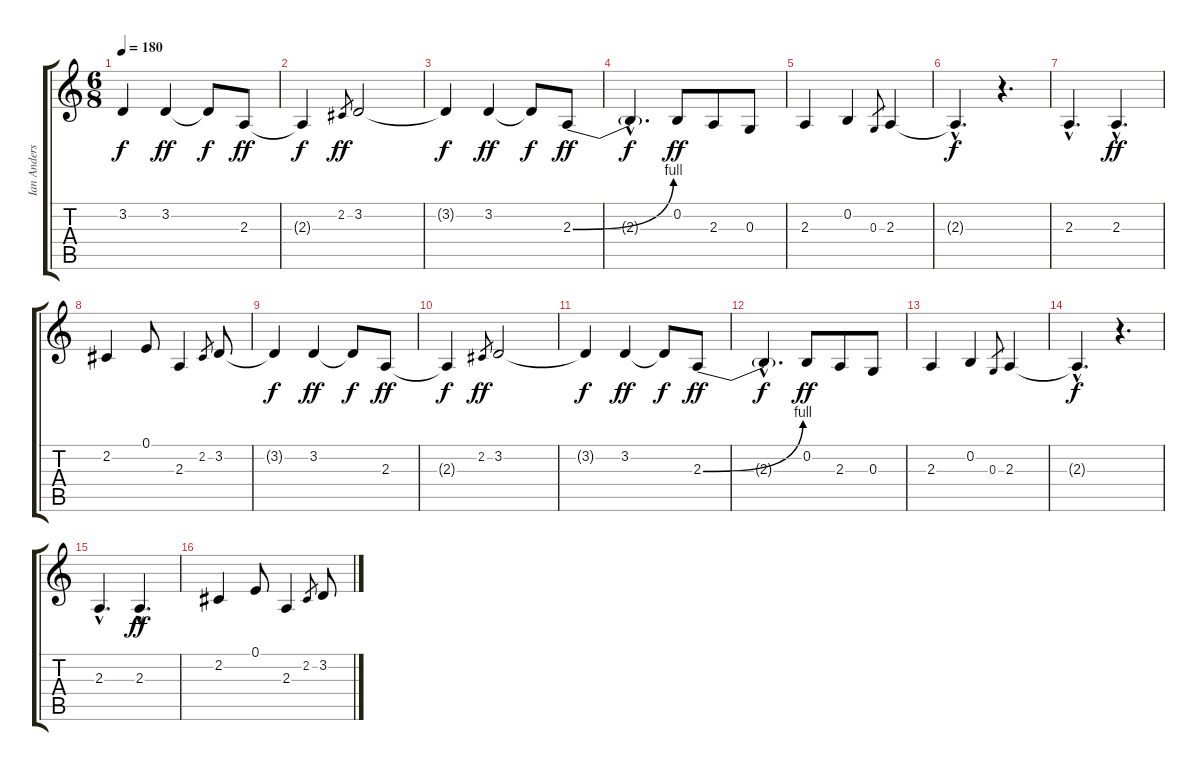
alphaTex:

\track ("Ian Anderson - vocals" "Ian Anders") {instrument lead6voice}
\staff {score tabs}
\tuning (E4 B3 G3 D3 A2 E2) {hide}
\ts (6 8)
\tempo 180
\clef g2
\ks c
3.2{t}.4{dy f} 3.2.4{dy ff} 3.2{t}.8{dy f} 2.3.8{dy ff} |
2.3{t}.4{dy f} 2.2.8{gr dy ff} 3.2.2 |
3.2{t}.4{dy f} 3.2.4{dy ff} 3.2{t}.8{dy f} 2.3{be (bend 0 0 60 4)}.8{dy ff} |
2.3{hac t}.4{d dy f} 0.2.8{dy ff} 2.3.8 0.3.8 |
2.3.4 0.2.4 0.3.8{gr} 2.3.4 |
2.3{hac t}.4{d dy f} r.4{d} |
2.3{hac}.4{d} 2.3{hac}.4{d dy ff} |
2.2.4 0.1.8 2.3.4 2.2.8{gr} 3.2.8 |
3.2{t}.4{dy f} 3.2.4{dy ff} 3.2{t}.8{dy f} 2.3.8{dy ff} |
2.3{t}.4{dy f} 2.2.8{gr dy ff} 3.2.2 |
3.2{t}.4{dy f} 3.2.4{dy ff} 3.2{t}.8{dy f} 2.3{be (bend 0 0 60 4)}.8{dy ff} |
2.3{hac t}.4{d dy f} 0.2.8{dy ff} 2.3.8 0.3.8 |
2.3.4 0.2.4 0.3.8{gr} 2.3.4 |
2.3{hac t}.4{d dy f} r.4{d} |
2.3{hac}.4{d} 2.3{hac}.4{d dy ff} |
2.2.4 0.1.8 2.3.4 2.2.8{gr} 3.2.8
